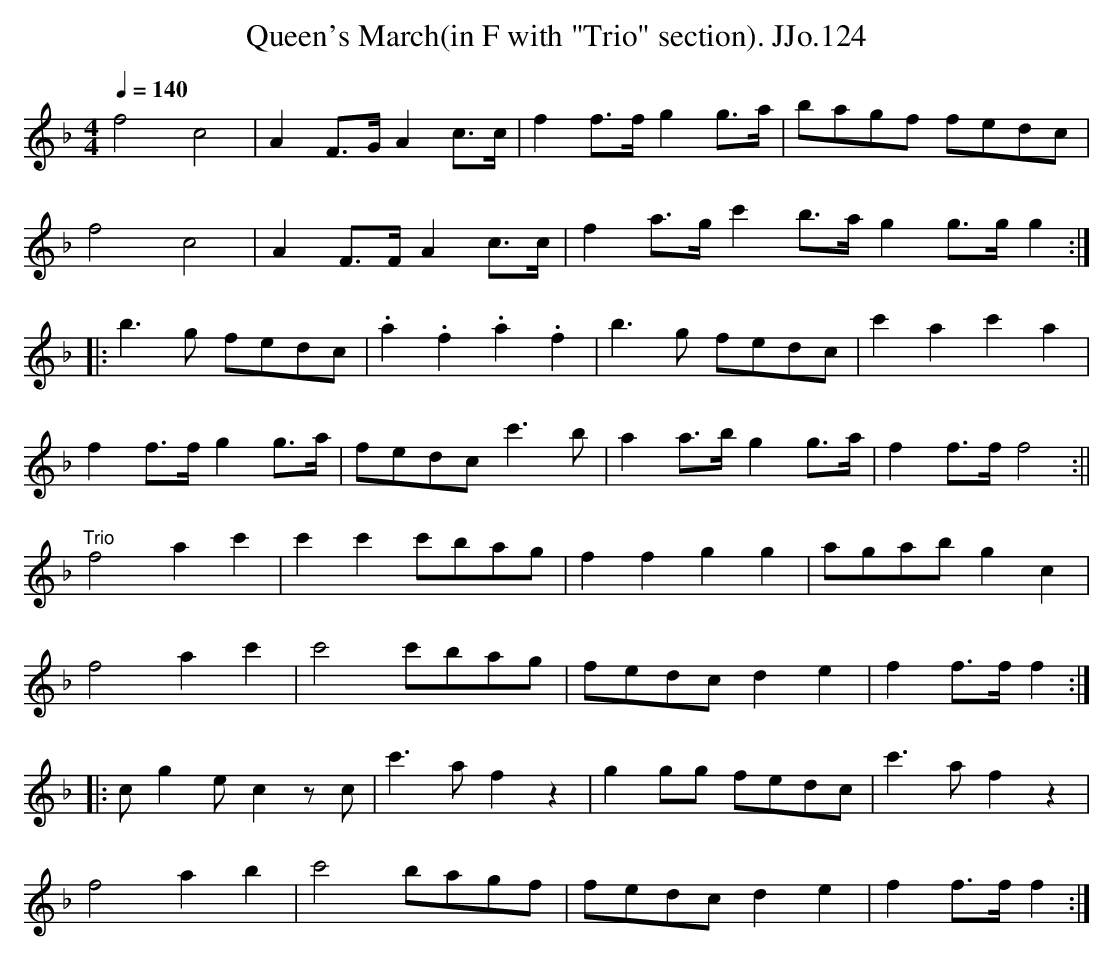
X:1
T:Queen's March(in F with "Trio" section). JJo.124
M:4/4
L:1/8
Q:1/4=140
K:F
f4c4|A2F>GA2c>c|f2f>f g2g>a|bagf fedc|
f4c4|A2F>FA2c>c|f2a>g c'2b>a g2g>gg2:|
|:b3g fedc|.a2.f2.a2.f2|b3g fedc|c'2a2c'2a2|
f2f>fg2g>a|fedc c'3b|a2a>b g2g>a|f2f>ff4:||
"Trio"f4a2c'2|c'2c'2 c'bag|f2f2g2g2|agab g2c2|
f4a2c'2|c'4 c'bag|fedcd2e2|f2f>ff2:|
|:cg2ec2zc|c'3af2z2|g2gg fedc|c'3af2z2|
f4a2b2|c'4 bagf|fedcd2e2|f2f>ff2:|
